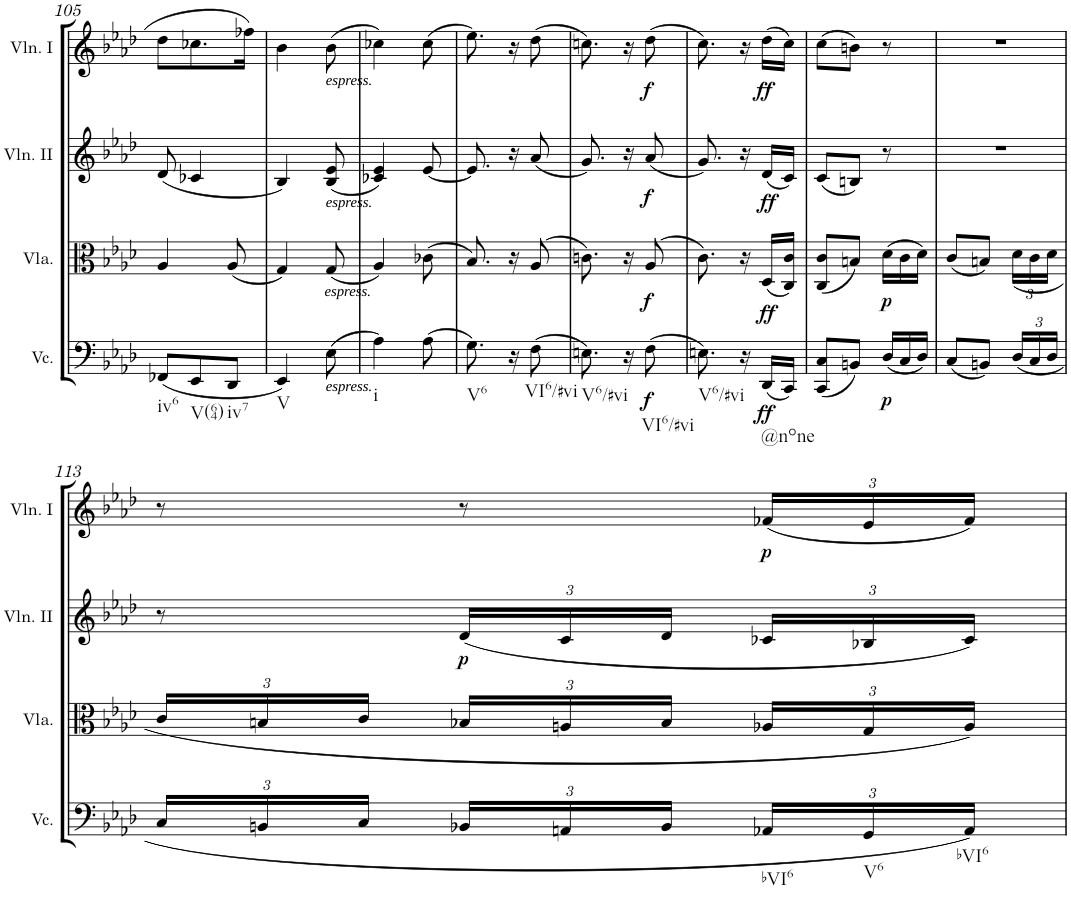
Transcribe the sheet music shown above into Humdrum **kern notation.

**kern	**dynam	**kern	**dynam	**kern	**dynam	**kern	**dynam
*part4	*part4	*part3	*part3	*part2	*part2	*part1	*part1
*staff4	*staff4	*staff3	*staff3	*staff2	*staff2	*staff1	*staff1
*I"Violoncello	*	*I"Viola	*	*I"Violin II	*	*I"Violin I	*
*I'Vc.	*	*I'Vla.	*	*I'Vln. II	*	*I'Vln. I	*
!!LO:PB:g=z
*clefF4	*	*clefC3	*	*clefG2	*	*clefG2	*
*k[b-e-a-d-]	*	*k[b-e-a-d-]	*	*k[b-e-a-d-]	*	*k[b-e-a-d-]	*
*A-:	*	*A-:	*	*A-:	*	*A-:	*
*M3/8	*	*M3/8	*	*M3/8	*	*M3/8	*
=105	=105	=105	=105	=105	=105	=105	=105
!LO:TX:b:t=iv6	!	!	!	!	!	!	!
(8FF-X/L	.	4A-/	.	(8d-/	.	8dd-\L	.
!LO:TX:b:t=V(64)	!	!	!	!	!	!	!
8EE-/	.	.	.	4c-X/	.	8.cc-X\	.
!LO:TX:b:t=iv7	!	!	!	!	!	!	!
8DD-/J	.	(8A-/	.	.	.	.	.
.	.	.	.	.	.	16ff-X\Jk	.
=106	=106	=106	=106	=106	=106	=106	=106
!LO:TX:b:t=V	!	!	!	!	!	!	!
4EE-/)	.	4G/)	.	4B-/)	.	4b-\	.
!	!	!	!	!	!	!LO:TX:b:i:t=espress.	!
!	!	!	!	!LO:TX:b:i:t=espress.	!	!	!
!	!	!LO:TX:b:i:t=espress.	!	!	!	!	!
!LO:TX:b:i:t=espress.	!	!	!	!	!	!	!
(8E-\	.	(8G/	.	(8B-/ 8e-/	.	(8b-\	.
=107	=107	=107	=107	=107	=107	=107	=107
!LO:TX:b:t=i	!	!	!	!	!	!	!
4A-\)	.	4A-/)	.	4c-X/ 4e-/)	.	4cc-X\)	.
(8A-\	.	(8c-X\	.	[8e-/	.	(8cc-\	.
=108	=108	=108	=108	=108	=108	=108	=108
!LO:TX:b:t=V6	!	!	!	!	!	!	!
8.G\)	.	8.B-/)	.	8.e-/]	.	8.ee-\)	.
16r	.	16r	.	16r	.	16r	.
!LO:TX:b:t=VI6/#vi	!	!	!	!	!	!	!
(8F\	.	(8A-/	.	(8a-/	.	(8dd-\	.
=109	=109	=109	=109	=109	=109	=109	=109
!LO:TX:b:t=V6/#vi	!	!	!	!	!	!	!
8.En\)	.	8.cn\)	.	8.g/)	.	8.ccn\)	.
16r	.	16r	.	16r	.	16r	.
!LO:TX:b:t=VI6/#vi	!	!	!	!	!	!	!
!	!LO:DY:b	!	!LO:DY:b	!	!LO:DY:b	!	!LO:DY:b
(8F\	f	(8A-/	f	(8a-/	f	(8dd-\	f
=110	=110	=110	=110	=110	=110	=110	=110
!LO:TX:b:t=V6/#vi	!	!	!	!	!	!	!
8.En\)	.	8.c\)	.	8.g/)	.	8.cc\)	.
16r	.	16r	.	16r	.	16r	.
!LO:TX:b:t=@none	!	!	!	!	!	!	!
!	!LO:DY:b	!	!	!	!	!	!
!	!LO:DY:n=1:a	!	!	!	!LO:DY:b	!	!LO:DY:b
(16DD-/LL	ff ff	(16D-/LL	.	(16d-/LL	ff	(16dd-\LL	ff
16CC/JJ)	.	16C/ 16c/JJ)	.	16c/JJ)	.	16cc\JJ)	.
=111	=111	=111	=111	=111	=111	=111	=111
(8CC/ 8C/L	.	(8C/ 8c/L	.	(8c/L	.	(8cc\L	.
8BBn/J)	.	8Bn/J)	.	8Bn/J)	.	8bn\J)	.
*Xbrackettup	*	*Xbrackettup	*	*	*	*	*
!	!LO:DY:b	!	!LO:DY:b	!	!	!	!
(24D-/LL	p	(24d-\LL	p	8r	.	8r	.
24C/	.	24c\	.	.	.	.	.
24D-/JJ)	.	24d-\JJ)	.	.	.	.	.
=112	=112	=112	=112	=112	=112	=112	=112
(8C/L	.	(8c/L	.	4.r	.	4.r	.
8BBn/J)	.	8Bn/J)	.	.	.	.	.
(<24D-/LL	.	(<24d-\LL	.	.	.	.	.
24C/	.	24c\	.	.	.	.	.
24D-/JJ	.	24d-\JJ	.	.	.	.	.
!!LO:LB:g=z
=113	=113	=113	=113	=113	=113	=113	=113
24C/LL	.	24c/LL	.	8r	.	8r	.
24BBn/	.	24Bn/	.	.	.	.	.
24C/JJ	.	24c/JJ	.	.	.	.	.
*	*	*	*	*Xbrackettup	*	*	*
!	!	!	!	!	!LO:DY:b	!	!
24BB-X/LL	.	24B-X/LL	.	(24d-/LL	p	8r	.
24AAn/	.	24An/	.	24c/	.	.	.
24BB-/JJ	.	24B-/JJ	.	24d-/JJ	.	.	.
*	*	*	*	*	*	*Xbrackettup	*
!LO:TX:b:t=bVI6	!	!	!	!	!	!	!
!	!	!	!	!	!	!	!LO:DY:b
24AA-X/LL	.	24A-X/LL	.	24c-X/LL	.	(24f-X/LL	p
!LO:TX:b:t=V6	!	!	!	!	!	!	!
24GG/	.	24G/	.	24B-X/	.	24e-/	.
!LO:TX:b:t=bVI6	!	!	!	!	!	!	!
24AA-/JJ)	.	24A-/JJ)	.	24c-/JJ)	.	24f-/JJ)	.
=	=	=	=	=	=	=	=
*-	*-	*-	*-	*-	*-	*-	*-
